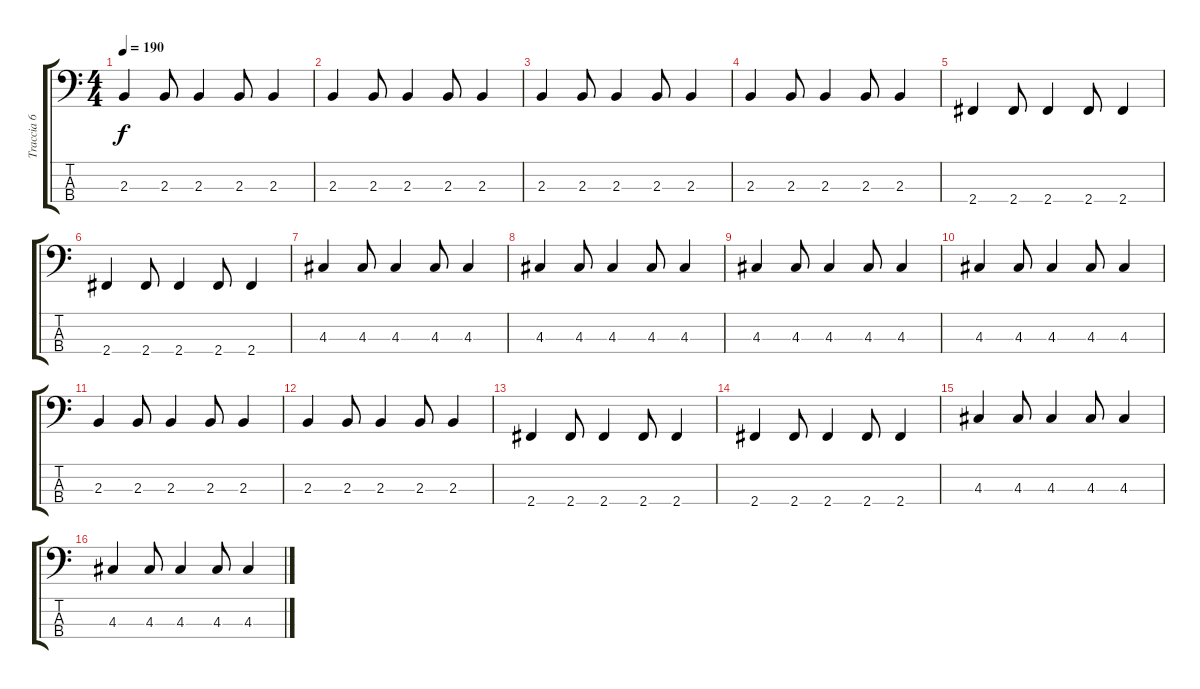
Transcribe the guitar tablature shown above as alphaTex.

\track ("Traccia 6" "Traccia 6") {instrument electricbasspick}
\staff {score tabs}
\tuning (G2 D2 A1 E1) {hide}
\ts (4 4)
\tempo 190
\clef f4
\ks c
2.3.4{dy f} 2.3.8 2.3.4 2.3.8 2.3.4 |
2.3.4 2.3.8 2.3.4 2.3.8 2.3.4 |
2.3.4 2.3.8 2.3.4 2.3.8 2.3.4 |
2.3.4 2.3.8 2.3.4 2.3.8 2.3.4 |
2.4.4 2.4.8 2.4.4 2.4.8 2.4.4 |
2.4.4 2.4.8 2.4.4 2.4.8 2.4.4 |
4.3.4 4.3.8 4.3.4 4.3.8 4.3.4 |
4.3.4 4.3.8 4.3.4 4.3.8 4.3.4 |
4.3.4 4.3.8 4.3.4 4.3.8 4.3.4 |
4.3.4 4.3.8 4.3.4 4.3.8 4.3.4 |
2.3.4 2.3.8 2.3.4 2.3.8 2.3.4 |
2.3.4 2.3.8 2.3.4 2.3.8 2.3.4 |
2.4.4 2.4.8 2.4.4 2.4.8 2.4.4 |
2.4.4 2.4.8 2.4.4 2.4.8 2.4.4 |
4.3.4 4.3.8 4.3.4 4.3.8 4.3.4 |
4.3.4 4.3.8 4.3.4 4.3.8 4.3.4
